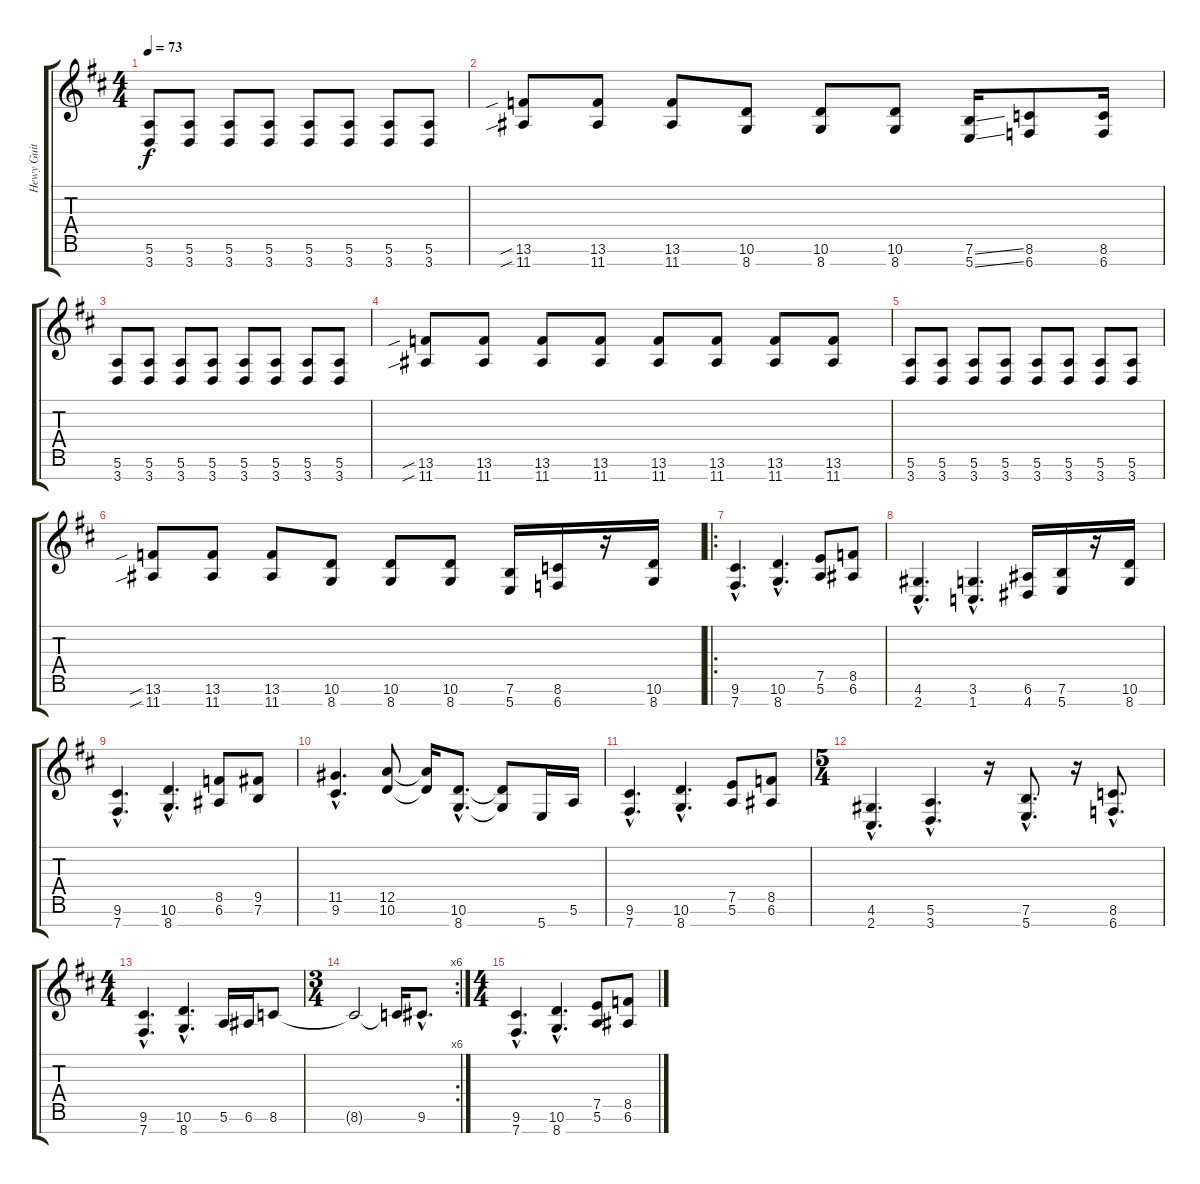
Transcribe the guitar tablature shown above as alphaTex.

\track ("Hewy Guit" "Hewy Guit") {instrument overdrivenguitar}
\staff {score tabs}
\tuning (E4 B3 G3 D3 A2 E2 B1) {hide}
\ts (4 4)
\tempo 73
\clef g2
\ks d
(5.6 3.7).8{dy f} (5.6 3.7).8 (5.6 3.7).8 (5.6 3.7).8 (5.6 3.7).8 (5.6 3.7).8 (5.6 3.7).8 (5.6 3.7).8 |
(13.6{sib} 11.7{sib}).8 (13.6 11.7).8 (13.6 11.7).8 (10.6 8.7).8 (10.6 8.7).8 (10.6 8.7).8 (7.6{ss} 5.7{ss}).16 (8.6 6.7).8 (8.6 6.7).16 |
(5.6 3.7).8 (5.6 3.7).8 (5.6 3.7).8 (5.6 3.7).8 (5.6 3.7).8 (5.6 3.7).8 (5.6 3.7).8 (5.6 3.7).8 |
(13.6{sib} 11.7{sib}).8 (13.6 11.7).8 (13.6 11.7).8 (13.6 11.7).8 (13.6 11.7).8 (13.6 11.7).8 (13.6 11.7).8 (13.6 11.7).8 |
(5.6 3.7).8 (5.6 3.7).8 (5.6 3.7).8 (5.6 3.7).8 (5.6 3.7).8 (5.6 3.7).8 (5.6 3.7).8 (5.6 3.7).8 |
(13.6{sib} 11.7{sib}).8 (13.6 11.7).8 (13.6 11.7).8 (10.6 8.7).8 (10.6 8.7).8 (10.6 8.7).8 (7.6 5.7).16 (8.6 6.7).16 r.16 (10.6 8.7).16 |
\ro
(9.6{hac} 7.7{hac}).4{d} (10.6{hac} 8.7{hac}).4{d} (7.5 5.6).8 (8.5 6.6).8 |
(4.6{hac} 2.7{hac}).4{d} (3.6{hac} 1.7{hac}).4{d} (6.6 4.7).16 (7.6 5.7).16 r.16 (10.6 8.7).16 |
(9.6{hac} 7.7{hac}).4{d} (10.6{hac} 8.7{hac}).4{d} (8.5 6.6).8 (9.5 7.6).8 |
(11.5{hac} 9.6{hac}).4{d} (12.5 10.6).8 (12.5{t} 10.6{t}).16 (10.6{hac} 8.7{hac}).8{d} (10.6{t} 8.7{t}).8 5.7.16 5.6.16 |
(9.6{hac} 7.7{hac}).4{d} (10.6{hac} 8.7{hac}).4{d} (7.5 5.6).8 (8.5 6.6).8 |
\ts (5 4)
(4.6{hac} 2.7{hac}).4{d} (5.6{hac} 3.7{hac}).4{d} r.16 (7.6{hac} 5.7{hac}).8{d} r.16 (8.6{hac} 6.7{hac}).8{d} |
\ts (4 4)
(9.6{hac} 7.7{hac}).4{d} (10.6{hac} 8.7{hac}).4{d} 5.6.16 6.6.16 8.6.8 |
\rc 6
\ts (3 4)
8.6{t}.2 8.6{t}.16 9.6{hac}.8{d} |
\ts (4 4)
(9.6{hac} 7.7{hac}).4{d} (10.6{hac} 8.7{hac}).4{d} (7.5 5.6).8 (8.5 6.6).8
